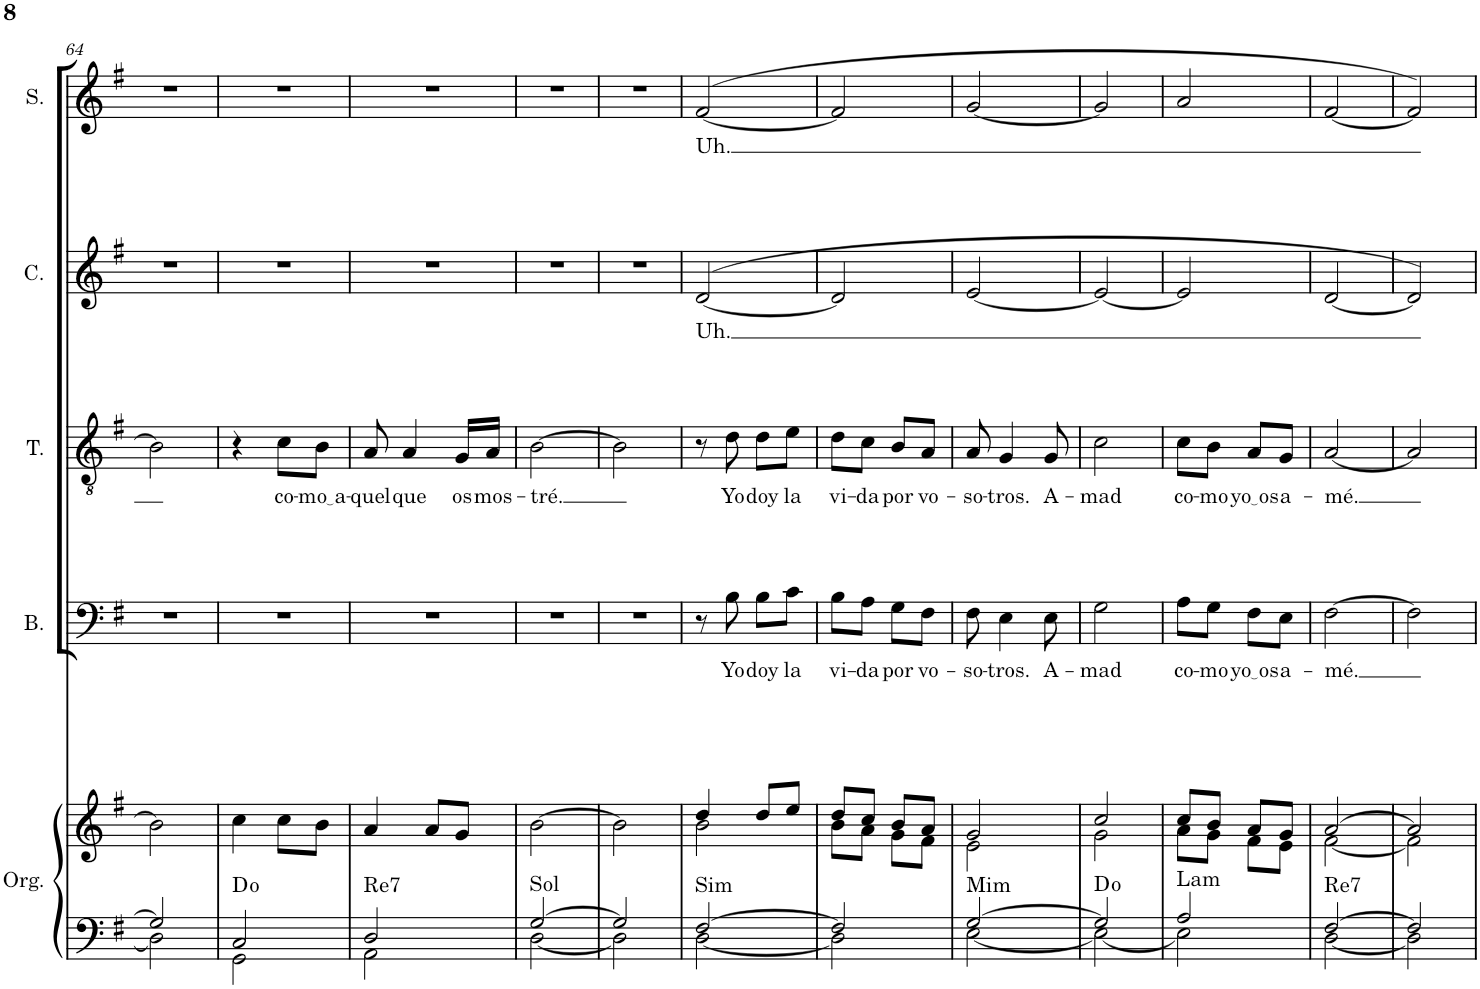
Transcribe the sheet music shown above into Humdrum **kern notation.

**kern	**kern	**harte	**kern	**text	**kern	**text	**kern	**text	**kern	**text
*part5	*part5	*part5	*part4	*part4	*part3	*part3	*part2	*part2	*part1	*part1
*staff6	*staff5	*	*staff4	*staff4	*staff3	*staff3	*staff2	*staff2	*staff1	*staff1
*I"Órgano	*	*	*I"Bajo	*	*I"Tenor	*	*I"Contralto	*	*I"Soprano	*
*	*	*	*I'B.	*	*I'T.	*	*I'C.	*	*I'S.	*
!!LO:PB:g=z
*clefF4	*clefG2	*	*clefF4	*	*clefGv2	*	*clefG2	*	*clefG2	*
*k[f#]	*k[f#]	*	*k[f#]	*	*k[f#]	*	*k[f#]	*	*k[f#]	*
*M2/4	*M2/4	*	*M2/4	*	*M2/4	*	*M2/4	*	*M2/4	*
=64	=64	=64	=64	=64	=64	=64	=64	=64	=64	=64
*^	*	*	*	*	*	*	*	*	*	*
2G/]	2D\]	2b\]	.	2r	.	2B\]	.	2r	.	2r	.
=65	=65	=65	=65	=65	=65	=65	=65	=65	=65	=65	=65
2C/	2GG\	4cc\	D:dim	2r	.	4r	.	2r	.	2r	.
!	!	!	!	!	!	!	!LO:LY:b	!	!	!	!
.	.	8cc\L	.	.	.	8c\L	co-	.	.	.	.
!	!	!	!	!	!	!	!LO:LY:b	!	!	!	!
.	.	8b\J	.	.	.	8B\J	mo a	.	.	.	.
=66	=66	=66	=66	=66	=66	=66	=66	=66	=66	=66	=66
!	!	!	!LO:H:kt=Re7	!	!	!	!LO:LY:b	!	!	!	!
2D/	2AA\	4a/	N	2r	.	8A/	-quel	2r	.	2r	.
!	!	!	!	!	!	!	!LO:LY:b	!	!	!	!
.	.	.	.	.	.	4A/	que	.	.	.	.
.	.	8a/L	.	.	.	.	.	.	.	.	.
!	!	!	!	!	!	!	!LO:LY:b	!	!	!	!
.	.	8g/J	.	.	.	16G/LL	os	.	.	.	.
!	!	!	!	!	!	!	!LO:LY:b	!	!	!	!
.	.	.	.	.	.	16A/JJ	mos-	.	.	.	.
=67	=67	=67	=67	=67	=67	=67	=67	=67	=67	=67	=67
!	!	!	!LO:H:kt=Sol	!	!	!	!LO:LY:b	!	!	!	!
[2G/	[2D\	[2b\	N	2r	.	[2B\	-tré.	2r	.	2r	.
=68	=68	=68	=68	=68	=68	=68	=68	=68	=68	=68	=68
2G/]	2D\]	2b\]	.	2r	.	2B\]	.	2r	.	2r	.
=69	=69	=69	=69	=69	=69	=69	=69	=69	=69	=69	=69
*	*	*^	*	*	*	*	*	*	*	*	*
!	!	!	!	!LO:H:kt=Sim	!	!	!	!	!	!LO:LY:b	!	!LO:LY:b
[2F#/	[2D\	4dd/	2b\	N	8r	.	8r	.	(>[2d/	Uh.	(>[2f#/	Uh.
!	!	!	!	!	!	!LO:LY:b	!	!LO:LY:b	!	!	!	!
.	.	.	.	.	8B\	Yo	8d\	Yo	.	.	.	.
!	!	!	!	!	!	!LO:LY:b	!	!LO:LY:b	!	!	!	!
.	.	8dd/L	.	.	8B\L	doy	8d\L	doy	.	.	.	.
!	!	!	!	!	!	!LO:LY:b	!	!LO:LY:b	!	!	!	!
.	.	8ee/J	.	.	8c\J	la	8e\J	la	.	.	.	.
=70	=70	=70	=70	=70	=70	=70	=70	=70	=70	=70	=70	=70
!	!	!	!	!	!	!LO:LY:b	!	!LO:LY:b	!	!	!	!
2F#/]	2D\]	8dd/L	8b\L	.	8B\L	vi-	8d\L	vi-	2d/]	.	2f#/]	.
!	!	!	!	!	!	!LO:LY:b	!	!LO:LY:b	!	!	!	!
.	.	8cc/J	8a\J	.	8A\J	-da	8c\J	-da	.	.	.	.
!	!	!	!	!	!	!LO:LY:b	!	!LO:LY:b	!	!	!	!
.	.	8b/L	8g\L	.	8G\L	por	8B/L	por	.	.	.	.
!	!	!	!	!	!	!LO:LY:b	!	!LO:LY:b	!	!	!	!
.	.	8a/J	8f#\J	.	8F#\J	vo-	8A/J	vo-	.	.	.	.
=71	=71	=71	=71	=71	=71	=71	=71	=71	=71	=71	=71	=71
!	!	!	!	!LO:H:kt=Mim	!	!LO:LY:b	!	!LO:LY:b	!	!	!	!
[2G/	[2E\	2g/	2e\	N	8F#\	-so-	8A/	-so-	[2e/	.	[2g/	.
!	!	!	!	!	!	!LO:LY:b	!	!LO:LY:b	!	!	!	!
.	.	.	.	.	4E\	-tros.	4G/	-tros.	.	.	.	.
!	!	!	!	!	!	!LO:LY:b	!	!LO:LY:b	!	!	!	!
.	.	.	.	.	8E\	A-	8G/	A-	.	.	.	.
=72	=72	=72	=72	=72	=72	=72	=72	=72	=72	=72	=72	=72
!	!	!	!	!	!	!LO:LY:b	!	!LO:LY:b	!	!	!	!
2G/]	2E\_	2cc/	2g\	D:dim	2G\	-mad	2c\	-mad	2e/_	.	2g/]	.
=73	=73	=73	=73	=73	=73	=73	=73	=73	=73	=73	=73	=73
!	!	!	!	!LO:H:kt=Lam	!	!LO:LY:b	!	!LO:LY:b	!	!	!	!
2A/	2E\]	8cc/L	8a\L	N	8A\L	co-	8c\L	co-	2e/]	.	2a/	.
!	!	!	!	!	!	!LO:LY:b	!	!LO:LY:b	!	!	!	!
.	.	8b/J	8g\J	.	8G\J	-mo	8B\J	-mo	.	.	.	.
!	!	!	!	!	!	!LO:LY:b	!	!LO:LY:b	!	!	!	!
.	.	8a/L	8f#\L	.	8F#\L	yo os	8A/L	yo os	.	.	.	.
!	!	!	!	!	!	!LO:LY:b	!	!LO:LY:b	!	!	!	!
.	.	8g/J	8e\J	.	8E\J	a-	8G/J	a-	.	.	.	.
=74	=74	=74	=74	=74	=74	=74	=74	=74	=74	=74	=74	=74
!	!	!	!	!LO:H:kt=Re7	!	!LO:LY:b	!	!LO:LY:b	!	!	!	!
[2F#/	[2D\	[2a/	[2f#\	N	[2F#\	-mé.	[2A/	-mé.	[2d/	.	[2f#/	.
=75	=75	=75	=75	=75	=75	=75	=75	=75	=75	=75	=75	=75
2F#/]	2D\]	2a/]	2f#\]	.	2F#\]	.	2A/]	.	2d/])	.	2f#/])	.
*v	*v	*	*	*	*	*	*	*	*	*	*	*
*	*v	*v	*	*	*	*	*	*	*	*	*
=	=	=	=	=	=	=	=	=	=	=
*-	*-	*-	*-	*-	*-	*-	*-	*-	*-	*-
